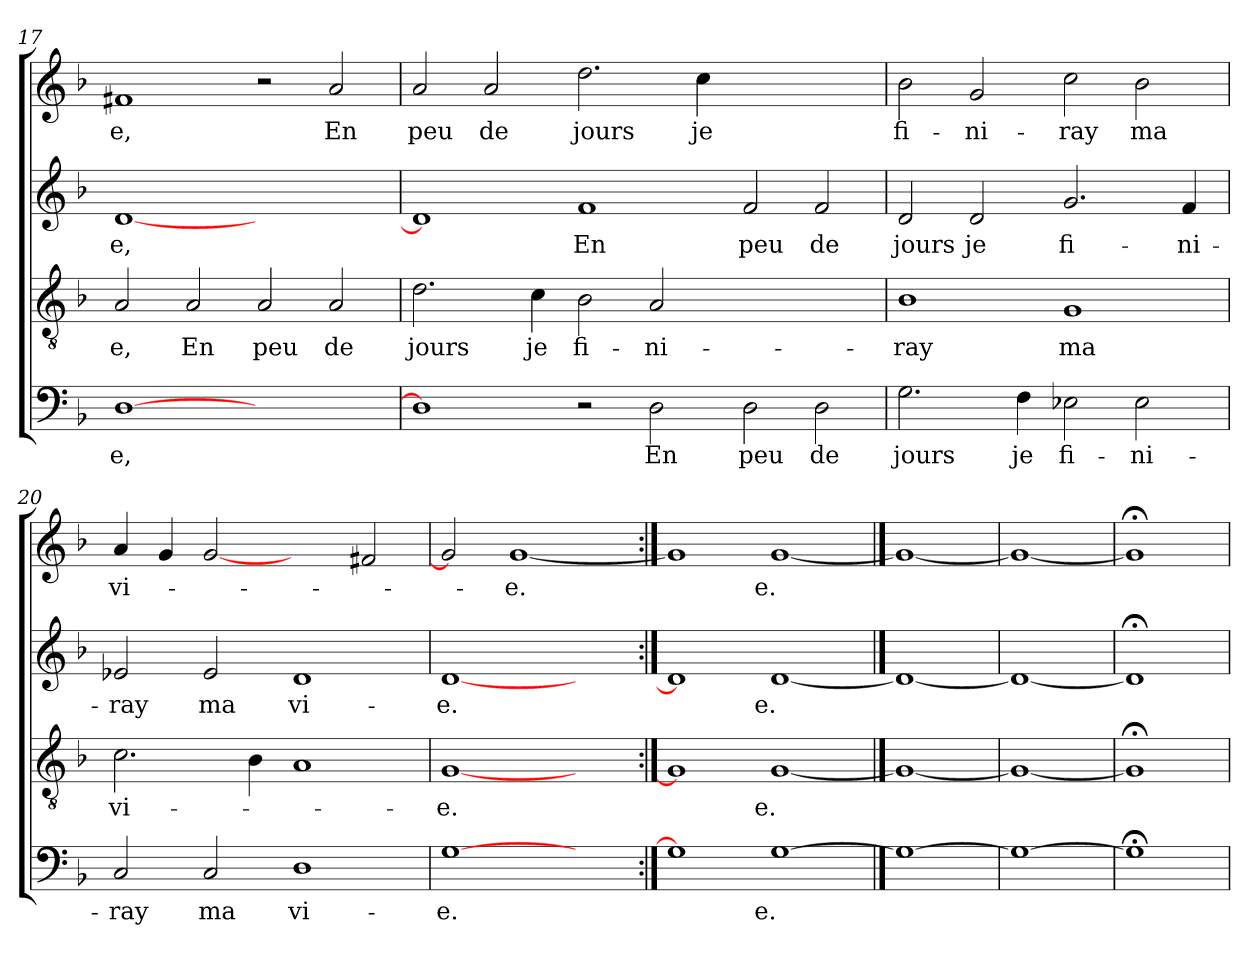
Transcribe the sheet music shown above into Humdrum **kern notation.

**kern	**text	**kern	**text	**kern	**text	**kern	**text
*part4	*part4	*part3	*part3	*part2	*part2	*part1	*part1
*staff4	*staff4	*staff3	*staff3	*staff2	*staff2	*staff1	*staff1
*clefF4	*	*clefGv2	*	*clefG2	*	*clefG2	*
*k[b-]	*	*k[b-]	*	*k[b-]	*	*k[b-]	*
=17	=17	=17	=17	=17	=17	=17	=17
[1D	-e,	2A	-e,	[1d	-e,	1f#X	-e,
.	.	2A	En	.	.	.	.
1ryy	.	2A	peu	1ryy	.	2r	.
.	.	2A	de	.	.	2a	En
=18	=18	=18	=18	=18	=18	=18	=18
1D]	.	2.d	jours	1d]	.	2a	peu
.	.	.	.	.	.	2a	de
.	.	4c	je	.	.	.	.
2r	.	2B-	fi-	1f	En	2.dd	jours
2D	En	2A	-ni-	.	.	.	.
.	.	.	.	.	.	4cc	je
2D	peu	1ryy	.	2f	peu	1ryy	.
2D	de	.	.	2f	de	.	.
=19	=19	=19	=19	=19	=19	=19	=19
2.G	jours	1B-	-ray	2d	jours	2b-	fi-
.	.	.	.	2d	je	2g	-ni-
4F	je	.	.	.	.	.	.
2E-X	fi-	1G	ma	2.g	fi-	2cc	-ray
2E-	-ni-	.	.	.	.	2b-	ma
.	.	.	.	4f	-ni-	.	.
=20	=20	=20	=20	=20	=20	=20	=20
2C	-ray	2.c	vi-	2e-X	-ray	4a	vi-
.	.	.	.	.	.	4g	.
2C	ma	.	.	2e-	ma	[2g	.
.	.	4B-	.	.	.	.	.
1D	vi-	1A	.	1d	vi-	2ryy	.
.	.	.	.	.	.	2f#X	.
=21	=21	=21	=21	=21	=21	=21	=21
[1G	-e.	[1G	-e.	[1d	-e.	2g]	.
.	.	.	.	.	.	[1g	-e.
2ryy	.	2ryy	.	2ryy	.	.	.
=22:|!	=22:|!	=22:|!	=22:|!	=22:|!	=22:|!	=22:|!	=22:|!
1G]	.	1G]	.	1d]	.	1g]	.
[1G	- e.	[1G	- e.	[1d	- e.	[1g	- e.
==23	==23	==23	==23	==23	==23	==23	==23
1G_	.	1G_	.	1d_	.	1g_	.
=24	=24	=24	=24	=24	=24	=24	=24
1G_	.	1G_	.	1d_	.	1g_	.
=25	=25	=25	=25	=25	=25	=25	=25
1G;<]	.	1G;<]	.	1d;<]	.	1g;<]	.
=	=	=	=	=	=	=	=
*-	*-	*-	*-	*-	*-	*-	*-
